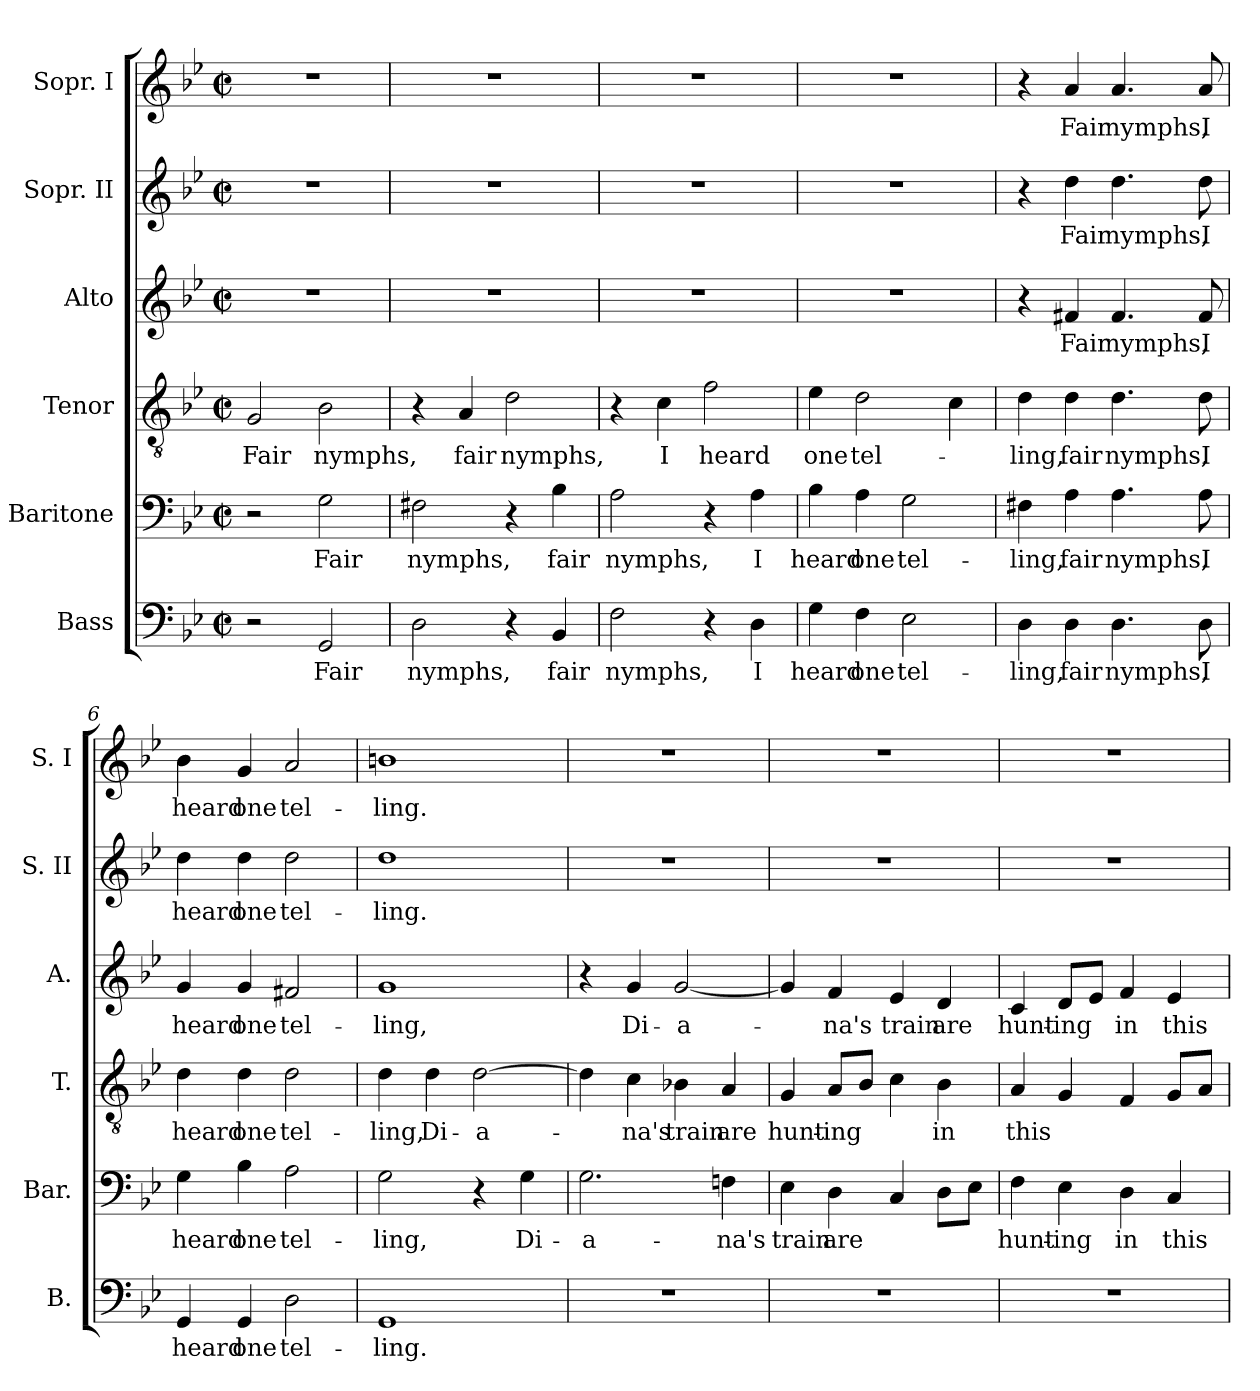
**kern	**text	**kern	**text	**kern	**text	**kern	**text	**kern	**text	**kern	**text
*part6	*part6	*part5	*part5	*part4	*part4	*part3	*part3	*part2	*part2	*part1	*part1
*staff6	*staff6	*staff5	*staff5	*staff4	*staff4	*staff3	*staff3	*staff2	*staff2	*staff1	*staff1
*I"Bass	*	*I"Baritone	*	*I"Tenor	*	*I"Alto	*	*I"Sopr. II	*	*I"Sopr. I	*
*I'B.	*	*I'Bar.	*	*I'T.	*	*I'A.	*	*I'S. II	*	*I'S. I	*
*clefF4	*	*clefF4	*	*clefGv2	*	*clefG2	*	*clefG2	*	*clefG2	*
*k[b-e-]	*	*k[b-e-]	*	*k[b-e-]	*	*k[b-e-]	*	*k[b-e-]	*	*k[b-e-]	*
*g:	*	*g:	*	*g:	*	*g:	*	*g:	*	*g:	*
*M2/2	*	*M2/2	*	*M2/2	*	*M2/2	*	*M2/2	*	*M2/2	*
*met(c|)	*	*met(c|)	*	*met(c|)	*	*met(c|)	*	*met(c|)	*	*met(c|)	*
=1	=1	=1	=1	=1	=1	=1	=1	=1	=1	=1	=1
2r	.	2r	.	2G/	Fair	1r	.	1r	.	1r	.
2GG/	Fair	2G\	Fair	2B-\	nymphs,	.	.	.	.	.	.
=2	=2	=2	=2	=2	=2	=2	=2	=2	=2	=2	=2
2D\	nymphs,	2F#X\	nymphs,	4r	.	1r	.	1r	.	1r	.
.	.	.	.	4A/	fair	.	.	.	.	.	.
4r	.	4r	.	2d\	nymphs,	.	.	.	.	.	.
4BB-/	fair	4B-\	fair	.	.	.	.	.	.	.	.
=3	=3	=3	=3	=3	=3	=3	=3	=3	=3	=3	=3
2F\	nymphs,	2A\	nymphs,	4r	.	1r	.	1r	.	1r	.
.	.	.	.	4c\	I	.	.	.	.	.	.
4r	.	4r	.	2f\	heard	.	.	.	.	.	.
4D\	I	4A\	I	.	.	.	.	.	.	.	.
=4	=4	=4	=4	=4	=4	=4	=4	=4	=4	=4	=4
4G\	heard	4B-\	heard	4e-\	one	1r	.	1r	.	1r	.
4F\	one	4A\	one	2d\	tel-	.	.	.	.	.	.
2E-\	tel-	2G\	tel-	.	.	.	.	.	.	.	.
.	.	.	.	4c\	.	.	.	.	.	.	.
!!LO:LB:g=z
=5	=5	=5	=5	=5	=5	=5	=5	=5	=5	=5	=5
4D\	-ling,	4F#X\	-ling,	4d\	-ling,	4r	.	4r	.	4r	.
4D\	fair	4A\	fair	4d\	fair	4f#X/	Fair	4dd\	Fair	4a/	Fair
4.D\	nymphs,	4.A\	nymphs,	4.d\	nymphs,	4.f#/	nymphs,	4.dd\	nymphs,	4.a/	nymphs,
8D\	I	8A\	I	8d\	I	8f#/	I	8dd\	I	8a/	I
=6	=6	=6	=6	=6	=6	=6	=6	=6	=6	=6	=6
4GG/	heard	4G\	heard	4d\	heard	4g/	heard	4dd\	heard	4b-\	heard
4GG/	one	4B-\	one	4d\	one	4g/	one	4dd\	one	4g/	one
2D\	tel-	2A\	tel-	2d\	tel-	2f#X/	tel-	2dd\	tel-	2a/	tel-
=7	=7	=7	=7	=7	=7	=7	=7	=7	=7	=7	=7
1GG	-ling.	2G\	-ling,	4d\	-ling,	1g	-ling,	1dd	-ling.	1bn	-ling.
.	.	.	.	4d\	Di-	.	.	.	.	.	.
.	.	4r	.	[2d\	-a-	.	.	.	.	.	.
.	.	4G\	Di-	.	.	.	.	.	.	.	.
=8	=8	=8	=8	=8	=8	=8	=8	=8	=8	=8	=8
1r	.	2.G\	-a-	4d\]	.	4r	.	1r	.	1r	.
.	.	.	.	4c\	-na's	4g/	Di-	.	.	.	.
.	.	.	.	4B-X\	train	[2g/	-a-	.	.	.	.
.	.	4Fn\	-na's	4A/	are	.	.	.	.	.	.
!!LO:LB:g=z
=9	=9	=9	=9	=9	=9	=9	=9	=9	=9	=9	=9
1r	.	4E-\	train	4G/	hunt-	4g/]	.	1r	.	1r	.
.	.	4D\	are	8A/L	-ing	4f/	-na's	.	.	.	.
.	.	.	.	8B-/J	.	.	.	.	.	.	.
.	.	4C/	.	4c\	.	4e-/	train	.	.	.	.
.	.	8D\L	.	4B-\	in	4d/	are	.	.	.	.
.	.	8E-\J	.	.	.	.	.	.	.	.	.
=10	=10	=10	=10	=10	=10	=10	=10	=10	=10	=10	=10
1r	.	4F\	hunt-	4A/	this	4c/	hunt-	1r	.	1r	.
.	.	4E-\	-ing	4G/	.	8d/L	-ing	.	.	.	.
.	.	.	.	.	.	8e-/J	.	.	.	.	.
.	.	4D\	in	4F/	.	4f/	in	.	.	.	.
.	.	4C/	this	8G/L	.	4e-/	this	.	.	.	.
.	.	.	.	8A/J	.	.	.	.	.	.	.
=	=	=	=	=	=	=	=	=	=	=	=
*-	*-	*-	*-	*-	*-	*-	*-	*-	*-	*-	*-
